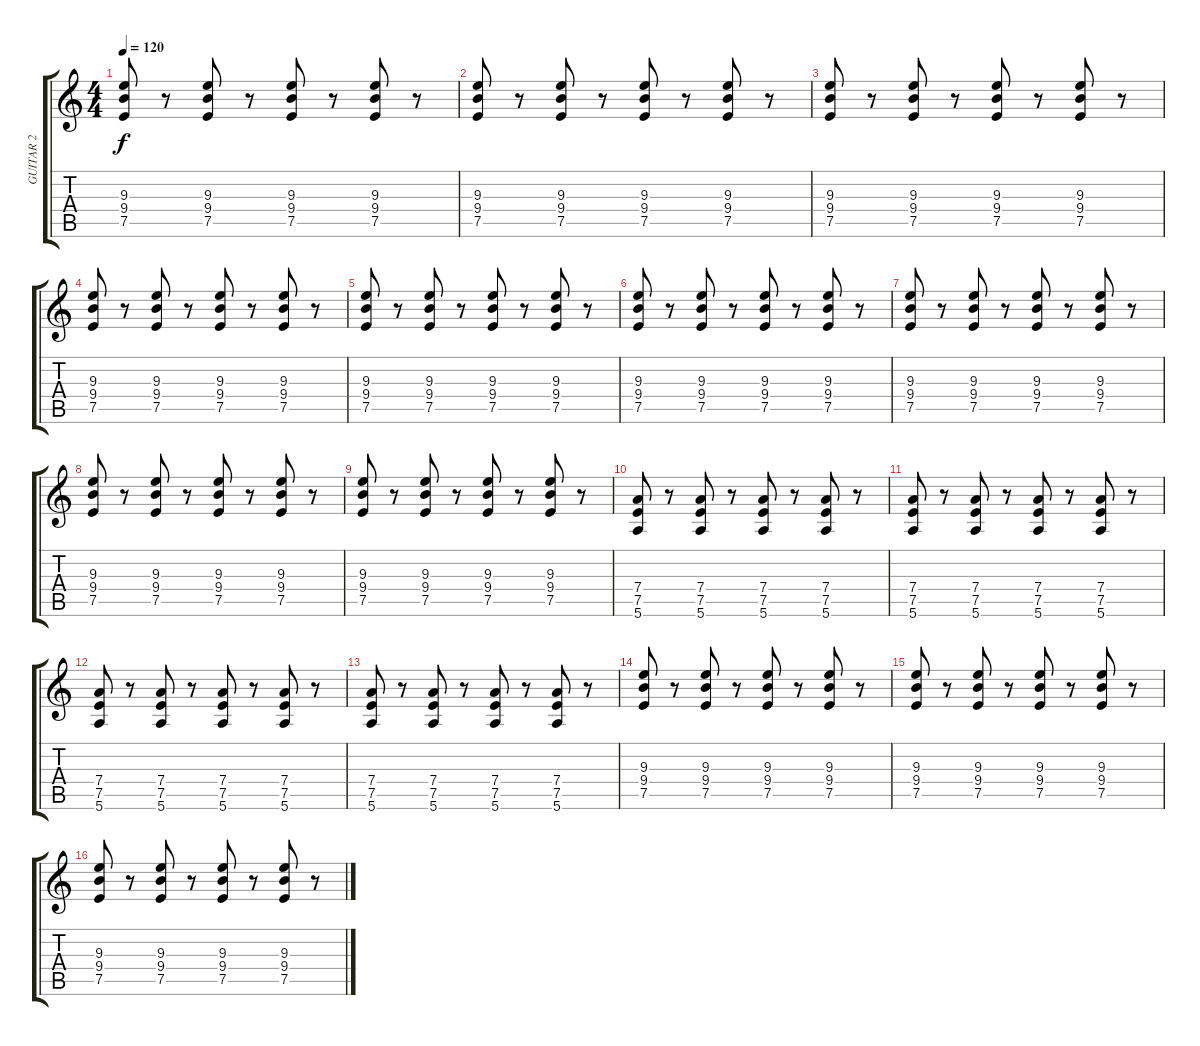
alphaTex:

\track ("GUITAR 2" "GUITAR 2") {instrument acousticguitarsteel}
\staff {score tabs}
\tuning (E4 B3 G3 D3 A2 E2) {hide}
\ts (4 4)
\tempo 120
\clef g2
\ks c
(9.3 9.4 7.5).8{dy f} r.8 (9.3 9.4 7.5).8 r.8 (9.3 9.4 7.5).8 r.8 (9.3 9.4 7.5).8 r.8 |
(9.3 9.4 7.5).8 r.8 (9.3 9.4 7.5).8 r.8 (9.3 9.4 7.5).8 r.8 (9.3 9.4 7.5).8 r.8 |
(9.3 9.4 7.5).8 r.8 (9.3 9.4 7.5).8 r.8 (9.3 9.4 7.5).8 r.8 (9.3 9.4 7.5).8 r.8 |
(9.3 9.4 7.5).8 r.8 (9.3 9.4 7.5).8 r.8 (9.3 9.4 7.5).8 r.8 (9.3 9.4 7.5).8 r.8 |
(9.3 9.4 7.5).8 r.8 (9.3 9.4 7.5).8 r.8 (9.3 9.4 7.5).8 r.8 (9.3 9.4 7.5).8 r.8 |
(9.3 9.4 7.5).8 r.8 (9.3 9.4 7.5).8 r.8 (9.3 9.4 7.5).8 r.8 (9.3 9.4 7.5).8 r.8 |
(9.3 9.4 7.5).8 r.8 (9.3 9.4 7.5).8 r.8 (9.3 9.4 7.5).8 r.8 (9.3 9.4 7.5).8 r.8 |
(9.3 9.4 7.5).8 r.8 (9.3 9.4 7.5).8 r.8 (9.3 9.4 7.5).8 r.8 (9.3 9.4 7.5).8 r.8 |
(9.3 9.4 7.5).8 r.8 (9.3 9.4 7.5).8 r.8 (9.3 9.4 7.5).8 r.8 (9.3 9.4 7.5).8 r.8 |
(7.4 7.5 5.6).8 r.8 (7.4 7.5 5.6).8 r.8 (7.4 7.5 5.6).8 r.8 (7.4 7.5 5.6).8 r.8 |
(7.4 7.5 5.6).8 r.8 (7.4 7.5 5.6).8 r.8 (7.4 7.5 5.6).8 r.8 (7.4 7.5 5.6).8 r.8 |
(7.4 7.5 5.6).8 r.8 (7.4 7.5 5.6).8 r.8 (7.4 7.5 5.6).8 r.8 (7.4 7.5 5.6).8 r.8 |
(7.4 7.5 5.6).8 r.8 (7.4 7.5 5.6).8 r.8 (7.4 7.5 5.6).8 r.8 (7.4 7.5 5.6).8 r.8 |
(9.3 9.4 7.5).8 r.8 (9.3 9.4 7.5).8 r.8 (9.3 9.4 7.5).8 r.8 (9.3 9.4 7.5).8 r.8 |
(9.3 9.4 7.5).8 r.8 (9.3 9.4 7.5).8 r.8 (9.3 9.4 7.5).8 r.8 (9.3 9.4 7.5).8 r.8 |
(9.3 9.4 7.5).8 r.8 (9.3 9.4 7.5).8 r.8 (9.3 9.4 7.5).8 r.8 (9.3 9.4 7.5).8 r.8
